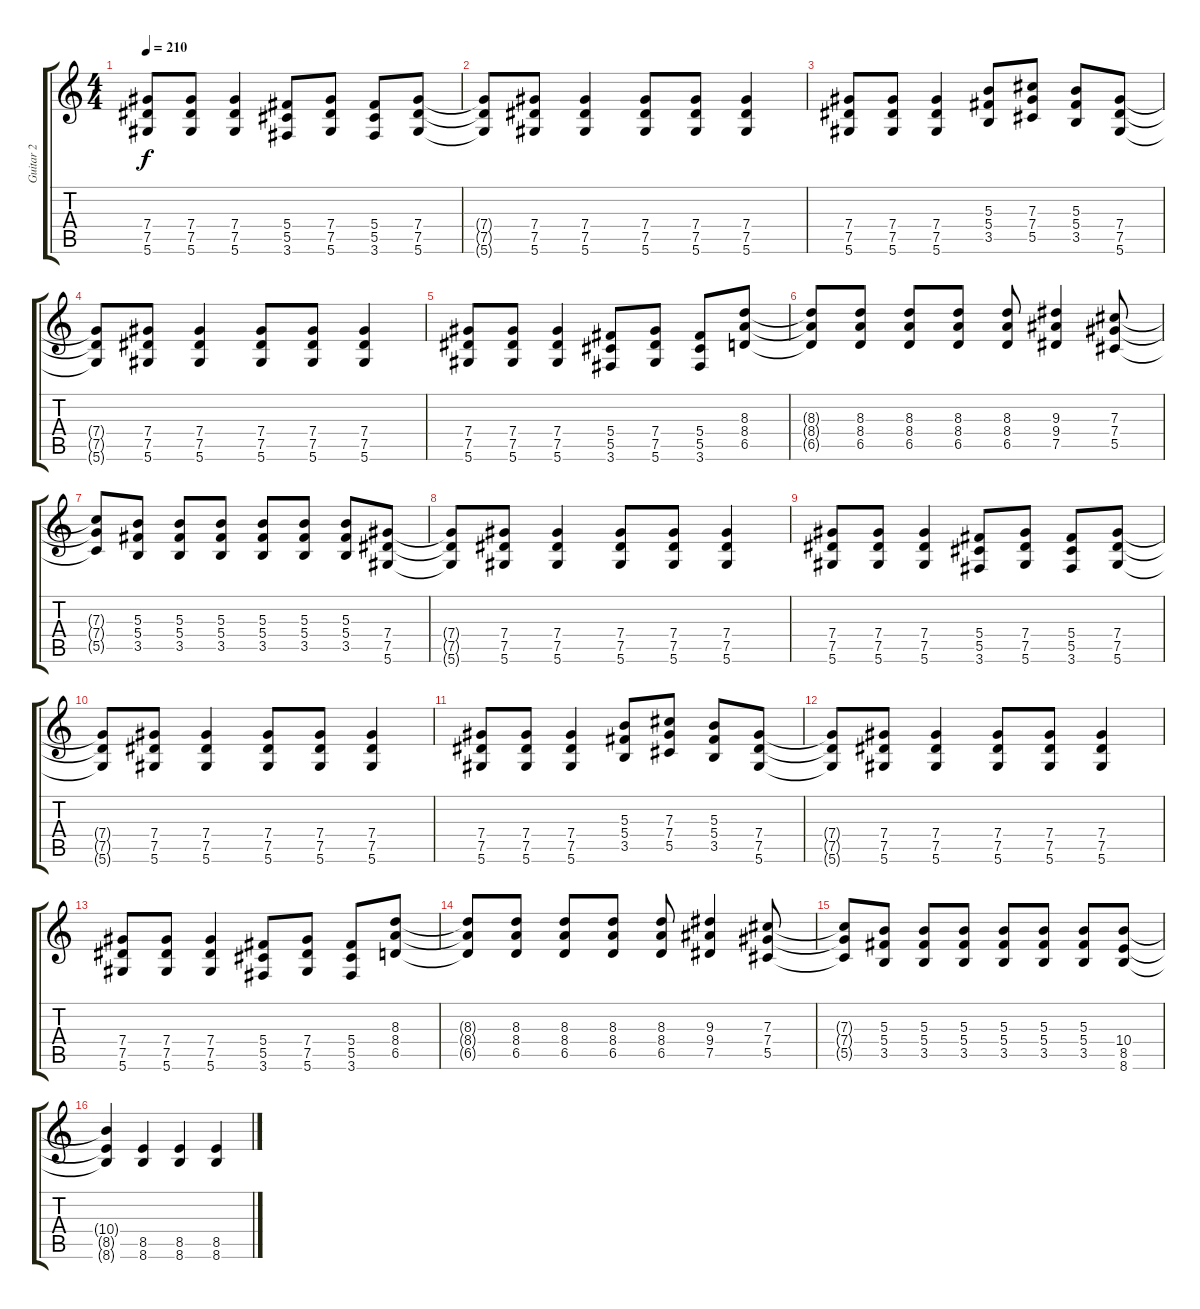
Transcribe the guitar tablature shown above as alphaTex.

\track ("Guitar 2" "Guitar 2") {instrument distortionguitar}
\staff {score tabs}
\tuning (Eb4 Bb3 Gb3 Db3 Ab2 Eb2) {hide}
\ts (4 4)
\tempo 210
\clef g2
\ks c
(7.4 7.5 5.6).8{dy f} (7.4 7.5 5.6).8 (7.4 7.5 5.6).4 (5.4 5.5 3.6).8 (7.4 7.5 5.6).8 (5.4 5.5 3.6).8 (7.4 7.5 5.6).8 |
(7.4{t} 7.5{t} 5.6{t}).8 (7.4 7.5 5.6).8 (7.4 7.5 5.6).4 (7.4 7.5 5.6).8 (7.4 7.5 5.6).8 (7.4 7.5 5.6).4 |
(7.4 7.5 5.6).8 (7.4 7.5 5.6).8 (7.4 7.5 5.6).4 (5.3 5.4 3.5).8 (7.3 7.4 5.5).8 (5.3 5.4 3.5).8 (7.4 7.5 5.6).8 |
(7.4{t} 7.5{t} 5.6{t}).8 (7.4 7.5 5.6).8 (7.4 7.5 5.6).4 (7.4 7.5 5.6).8 (7.4 7.5 5.6).8 (7.4 7.5 5.6).4 |
(7.4 7.5 5.6).8 (7.4 7.5 5.6).8 (7.4 7.5 5.6).4 (5.4 5.5 3.6).8 (7.4 7.5 5.6).8 (5.4 5.5 3.6).8 (8.3 8.4 6.5).8 |
(8.3{t} 8.4{t} 6.5{t}).8 (8.3 8.4 6.5).8 (8.3 8.4 6.5).8 (8.3 8.4 6.5).8 (8.3 8.4 6.5).8 (9.3 9.4 7.5).4 (7.3 7.4 5.5).8 |
(7.3{t} 7.4{t} 5.5{t}).8 (5.3 5.4 3.5).8 (5.3 5.4 3.5).8 (5.3 5.4 3.5).8 (5.3 5.4 3.5).8 (5.3 5.4 3.5).8 (5.3 5.4 3.5).8 (7.4 7.5 5.6).8 |
(7.4{t} 7.5{t} 5.6{t}).8 (7.4 7.5 5.6).8 (7.4 7.5 5.6).4 (7.4 7.5 5.6).8 (7.4 7.5 5.6).8 (7.4 7.5 5.6).4 |
(7.4 7.5 5.6).8 (7.4 7.5 5.6).8 (7.4 7.5 5.6).4 (5.4 5.5 3.6).8 (7.4 7.5 5.6).8 (5.4 5.5 3.6).8 (7.4 7.5 5.6).8 |
(7.4{t} 7.5{t} 5.6{t}).8 (7.4 7.5 5.6).8 (7.4 7.5 5.6).4 (7.4 7.5 5.6).8 (7.4 7.5 5.6).8 (7.4 7.5 5.6).4 |
(7.4 7.5 5.6).8 (7.4 7.5 5.6).8 (7.4 7.5 5.6).4 (5.3 5.4 3.5).8 (7.3 7.4 5.5).8 (5.3 5.4 3.5).8 (7.4 7.5 5.6).8 |
(7.4{t} 7.5{t} 5.6{t}).8 (7.4 7.5 5.6).8 (7.4 7.5 5.6).4 (7.4 7.5 5.6).8 (7.4 7.5 5.6).8 (7.4 7.5 5.6).4 |
(7.4 7.5 5.6).8 (7.4 7.5 5.6).8 (7.4 7.5 5.6).4 (5.4 5.5 3.6).8 (7.4 7.5 5.6).8 (5.4 5.5 3.6).8 (8.3 8.4 6.5).8 |
(8.3{t} 8.4{t} 6.5{t}).8 (8.3 8.4 6.5).8 (8.3 8.4 6.5).8 (8.3 8.4 6.5).8 (8.3 8.4 6.5).8 (9.3 9.4 7.5).4 (7.3 7.4 5.5).8 |
(7.3{t} 7.4{t} 5.5{t}).8 (5.3 5.4 3.5).8 (5.3 5.4 3.5).8 (5.3 5.4 3.5).8 (5.3 5.4 3.5).8 (5.3 5.4 3.5).8 (5.3 5.4 3.5).8 (10.4 8.5 8.6).8 |
(10.4{t} 8.5{t} 8.6{t}).4 (8.5 8.6).4 (8.5 8.6).4 (8.5 8.6).4
